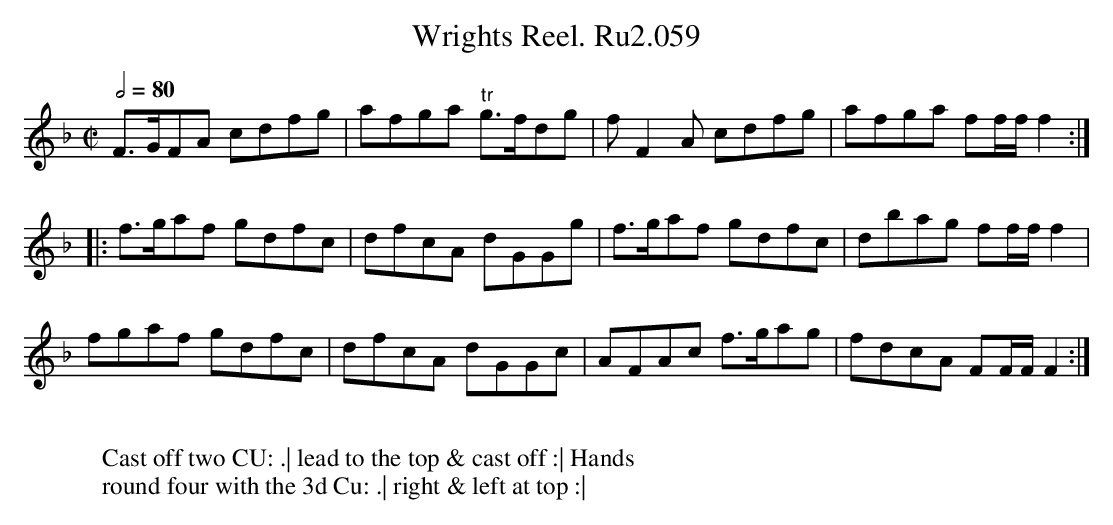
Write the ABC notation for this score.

X:1
T:Wrights Reel. Ru2.059
M:C|
L:1/8
Q:1/2=80
K:F
F>GFA cdfg|afga "tr"g>fdg|fF2A cdfg|afga ff/f/ f2:|
|:f>gaf gdfc|dfcA dGGg|f>gaf gdfc|dbag ff/f/ f2|
fgaf gdfc|dfcA dGGc|AFAc f>gag|fdcA FF/F/ F2:|
W:
W:Cast off two CU: .| lead to the top & cast off :| Hands
W:round four with the 3d Cu: .| right & left at top :|
